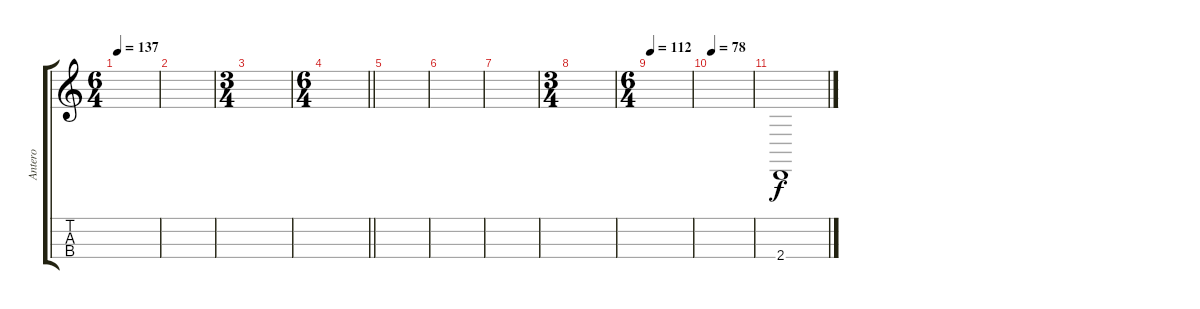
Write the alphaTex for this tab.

\track ("Antero" "Antero") {instrument cello}
\staff {score tabs}
\tuning (A3 D3 G2 C2) {hide}
\ts (6 4)
\tempo 137
\clef g2
\ks c
|
|
\ts (3 4)
|
\ts (6 4)
\barLineRight lightlight
|
|
|
|
\ts (3 4)
|
\ts (6 4)
\tempo 112
|
\tempo 78
|
2.4.1
